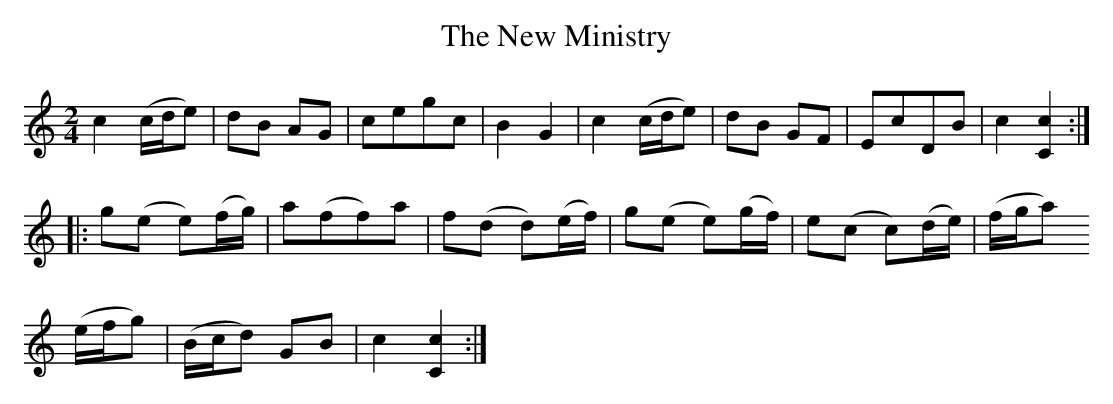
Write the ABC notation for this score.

X:1
T:New Ministry, The
M:2/4
L:1/8
K:C
c2 (c/d/e) | dB AG | cegc | B2G2 | c2 (c/d/e) | dB GF | EcDB | c2 [C2c2] :|
|: g(e e)(f/g/) | a(ff)a | f(d d)(e/f/) | g(e e)(g/f/) | e(c c)(d/e/) | (f/g/a)
(e/f/g) | (B/c/d) GB | c2 [C2c2] :|
